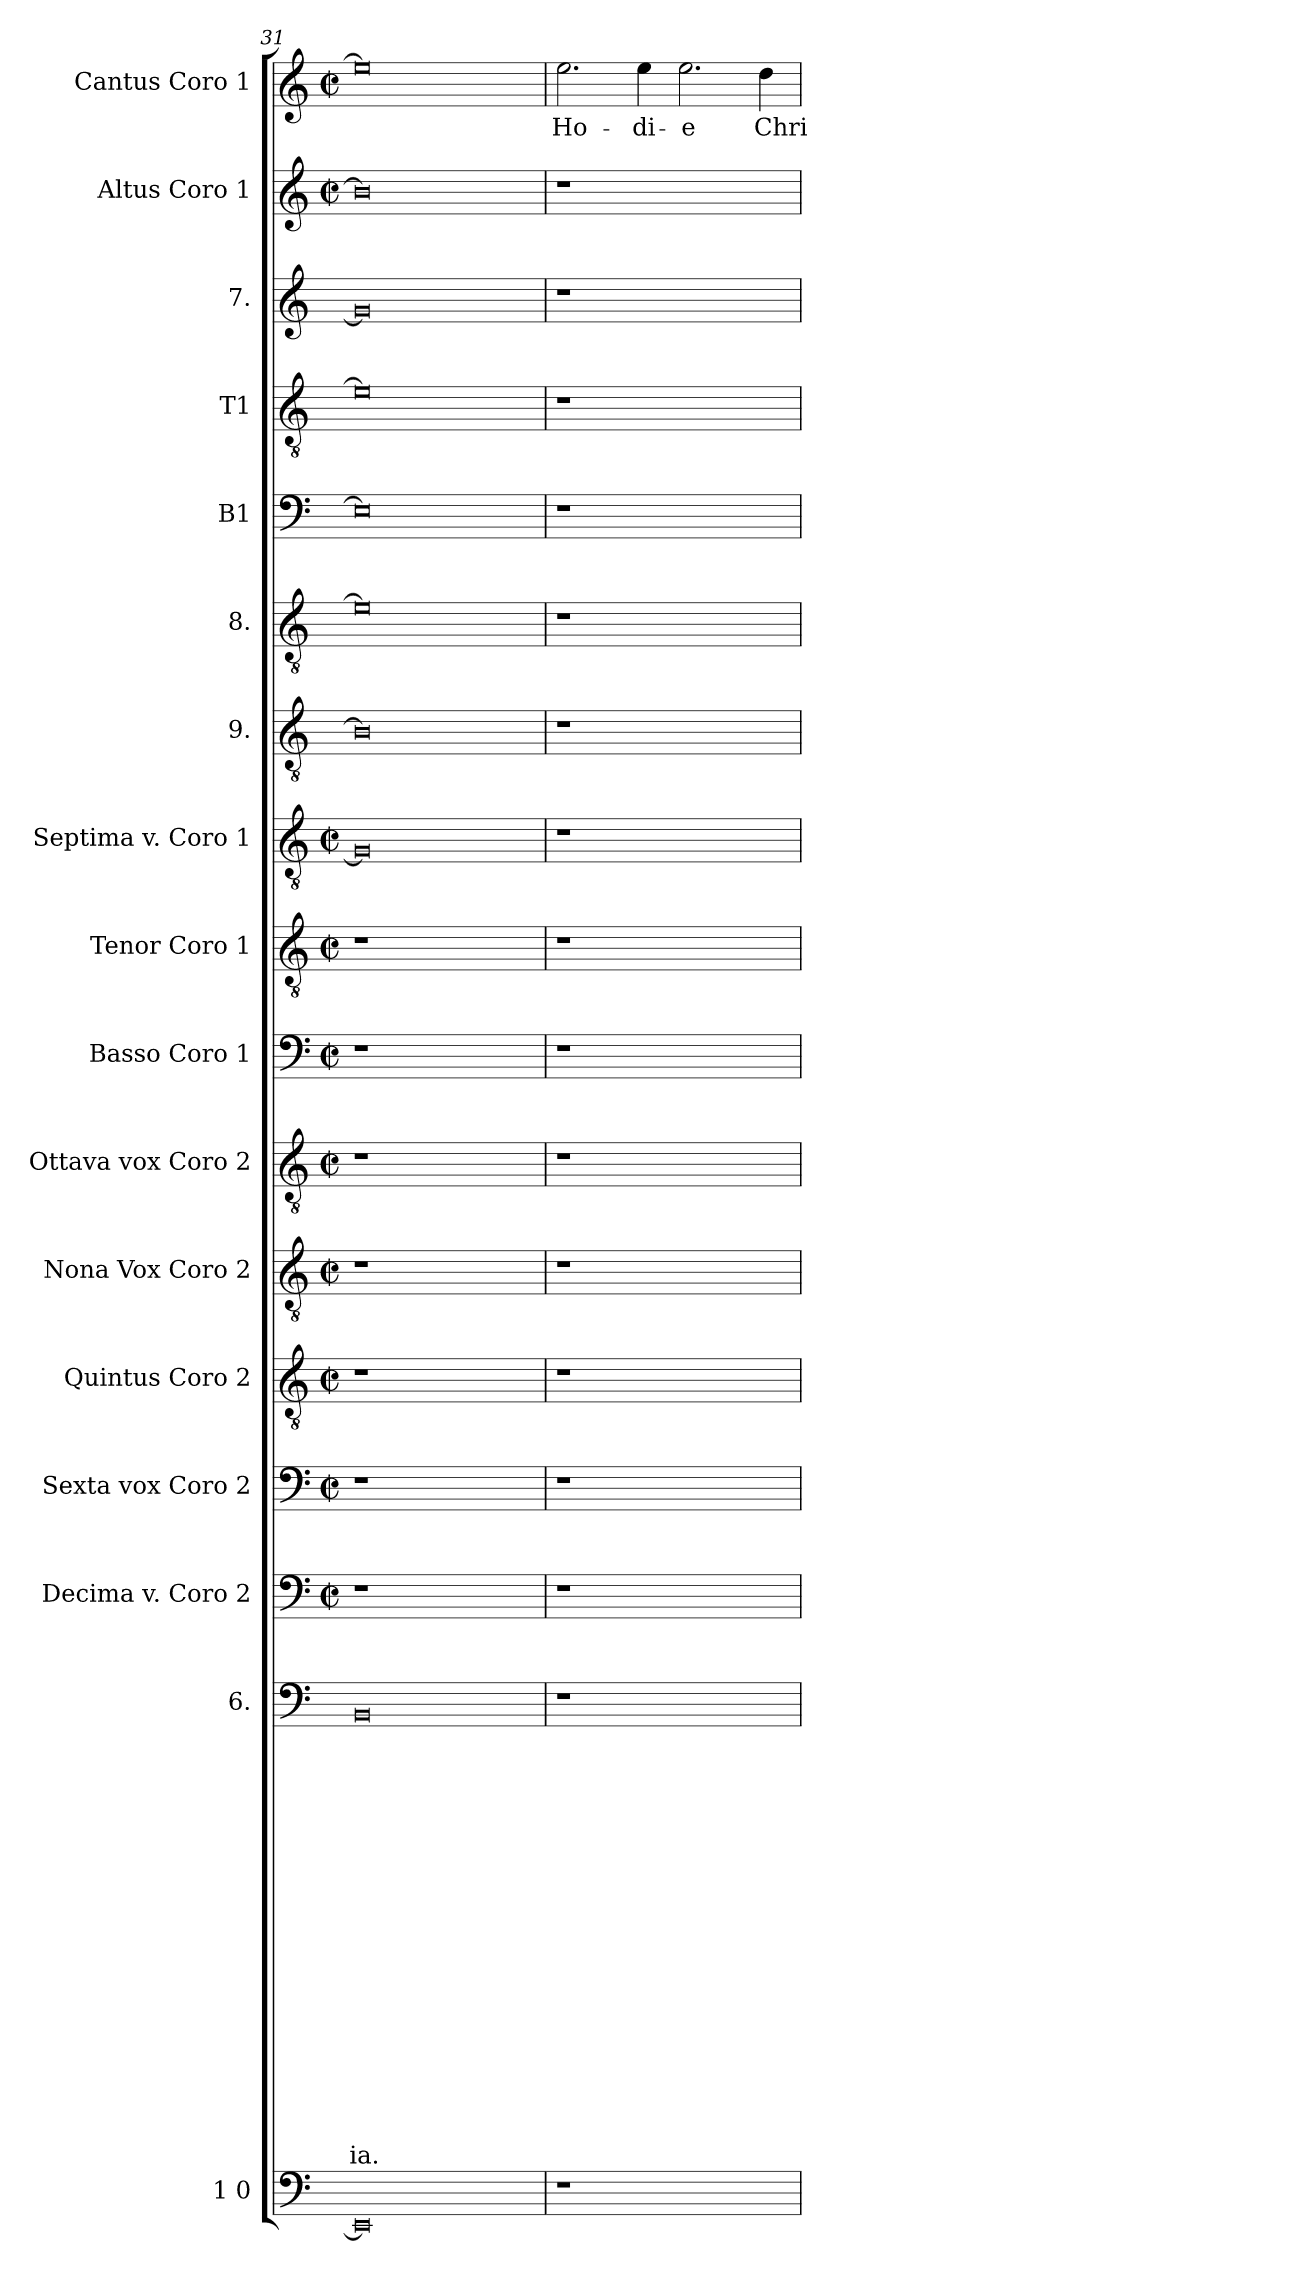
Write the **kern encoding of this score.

**kern	**text	**kern	**text	**text	**text	**text	**text	**text	**text	**text	**text	**text	**text	**text	**text	**text	**text	**text	**text	**text	**kern	**kern	**kern	**kern	**kern	**kern	**kern	**kern	**text	**kern	**text	**kern	**text	**kern	**text	**kern	**text	**kern	**text	**kern	**text	**kern	**text
*part17	*part17	*part16	*part16	*part16	*part16	*part16	*part16	*part16	*part16	*part16	*part16	*part16	*part16	*part16	*part16	*part16	*part16	*part16	*part16	*part16	*part15	*part14	*part13	*part12	*part11	*part10	*part9	*part8	*part8	*part7	*part7	*part6	*part6	*part5	*part5	*part4	*part4	*part3	*part3	*part2	*part2	*part1	*part1
*staff17	*staff17	*staff16	*staff16	*staff16	*staff16	*staff16	*staff16	*staff16	*staff16	*staff16	*staff16	*staff16	*staff16	*staff16	*staff16	*staff16	*staff16	*staff16	*staff16	*staff16	*staff15	*staff14	*staff13	*staff12	*staff11	*staff10	*staff9	*staff8	*staff8	*staff7	*staff7	*staff6	*staff6	*staff5	*staff5	*staff4	*staff4	*staff3	*staff3	*staff2	*staff2	*staff1	*staff1
*I"1 0	*	*I"6.	*	*	*	*	*	*	*	*	*	*	*	*	*	*	*	*	*	*	*I"Decima v. Coro 2	*I"Sexta vox Coro 2	*I"Quintus Coro 2	*I"Nona Vox Coro 2	*I"Ottava vox Coro 2	*I"Basso Coro 1	*I"Tenor Coro 1	*I"Septima v. Coro 1	*	*I"9.	*	*I"8.	*	*I"B1	*	*I"T1	*	*I"7.	*	*I"Altus Coro 1	*	*I"Cantus Coro 1	*
*	*	*	*	*	*	*	*	*	*	*	*	*	*	*	*	*	*	*	*	*	*	*	*	*	*	*	*	*	*	*	*	*	*	*I'B1	*	*I'T1	*	*	*	*I'A	*	*I'C	*
*clefF4	*	*clefF4	*	*	*	*	*	*	*	*	*	*	*	*	*	*	*	*	*	*	*clefF4	*clefF4	*clefGv2	*clefGv2	*clefGv2	*clefF4	*clefGv2	*clefGv2	*	*clefGv2	*	*clefGv2	*	*clefF4	*	*clefGv2	*	*clefG2	*	*clefG2	*	*clefG2	*
*k[]	*	*k[]	*	*	*	*	*	*	*	*	*	*	*	*	*	*	*	*	*	*	*k[]	*k[]	*k[]	*k[]	*k[]	*k[]	*k[]	*k[]	*	*k[]	*	*k[]	*	*k[]	*	*k[]	*	*k[]	*	*k[]	*	*k[]	*
*C:	*	*C:	*	*	*	*	*	*	*	*	*	*	*	*	*	*	*	*	*	*	*C:	*C:	*C:	*C:	*C:	*C:	*C:	*C:	*	*C:	*	*C:	*	*C:	*	*C:	*	*C:	*	*C:	*	*C:	*
*	*	*	*	*	*	*	*	*	*	*	*	*	*	*	*	*	*	*	*	*	*M2/2	*M2/2	*M2/2	*M2/2	*M2/2	*M2/2	*M2/2	*M2/2	*	*	*	*	*	*	*	*	*	*	*	*M2/2	*	*M2/2	*
*	*	*	*	*	*	*	*	*	*	*	*	*	*	*	*	*	*	*	*	*	*met(c|)	*met(c|)	*met(c|)	*met(c|)	*met(c|)	*met(c|)	*met(c|)	*met(c|)	*	*	*	*	*	*	*	*	*	*	*	*met(c|)	*	*met(c|)	*
=31	=31	=31	=31	=31	=31	=31	=31	=31	=31	=31	=31	=31	=31	=31	=31	=31	=31	=31	=31	=31	=31	=31	=31	=31	=31	=31	=31	=31	=31	=31	=31	=31	=31	=31	=31	=31	=31	=31	=31	=31	=31	=31	=31
!	!	!	!	!	!	!	!	!	!	!	!	!	!	!	!	!	!	!	!	!LO:LY:b	!	!	!	!	!	!	!	!	!	!	!	!	!	!	!	!	!	!	!	!	!	!	!
0EE]	.	0BB	.	.	.	.	.	.	.	.	.	.	.	.	.	.	.	.	.	-ia.	1r	1r	1r	1r	1r	1r	1r	0G#]	.	0B]	.	0e]	.	0E]	.	0e]	.	0g#]	.	0b]	.	0ee]	.
.	.	.	.	.	.	.	.	.	.	.	.	.	.	.	.	.	.	.	.	.	1ryy	1ryy	1ryy	1ryy	1ryy	1ryy	1ryy	.	.	.	.	.	.	.	.	.	.	.	.	.	.	.	.
!!LO:PB:g=z
=32!	=32!	=32!	=32!	=32!	=32!	=32!	=32!	=32!	=32!	=32!	=32!	=32!	=32!	=32!	=32!	=32!	=32!	=32!	=32!	=32!	=32!	=32!	=32!	=32!	=32!	=32!	=32!	=32!	=32!	=32!	=32!	=32!	=32!	=32!	=32!	=32!	=32!	=32!	=32!	=32!	=32!	=32!	=32!
!	!	!	!	!	!	!	!	!	!	!	!	!	!	!	!	!	!	!	!	!	!	!	!	!	!	!	!	!	!	!	!	!	!	!	!	!	!	!	!	!	!	!	!LO:LY:b
1r	.	1r	.	.	.	.	.	.	.	.	.	.	.	.	.	.	.	.	.	.	1r	1r	1r	1r	1r	1r	1r	1r	.	1r	.	1r	.	1r	.	1r	.	1r	.	1r	.	2.ee\	Ho-
!	!	!	!	!	!	!	!	!	!	!	!	!	!	!	!	!	!	!	!	!	!	!	!	!	!	!	!	!	!	!	!	!	!	!	!	!	!	!	!	!	!	!	!LO:LY:b
.	.	.	.	.	.	.	.	.	.	.	.	.	.	.	.	.	.	.	.	.	.	.	.	.	.	.	.	.	.	.	.	.	.	.	.	.	.	.	.	.	.	4ee\	-di-
!	!	!	!	!	!	!	!	!	!	!	!	!	!	!	!	!	!	!	!	!	!	!	!	!	!	!	!	!	!	!	!	!	!	!	!	!	!	!	!	!	!	!	!LO:LY:b
1ryy	.	1ryy	.	.	.	.	.	.	.	.	.	.	.	.	.	.	.	.	.	.	1ryy	1ryy	1ryy	1ryy	1ryy	1ryy	1ryy	1ryy	.	1ryy	.	1ryy	.	1ryy	.	1ryy	.	1ryy	.	1ryy	.	2.ee\	-e
!	!	!	!	!	!	!	!	!	!	!	!	!	!	!	!	!	!	!	!	!	!	!	!	!	!	!	!	!	!	!	!	!	!	!	!	!	!	!	!	!	!	!	!LO:LY:b
.	.	.	.	.	.	.	.	.	.	.	.	.	.	.	.	.	.	.	.	.	.	.	.	.	.	.	.	.	.	.	.	.	.	.	.	.	.	.	.	.	.	4dd\	Chri-
=	=	=	=	=	=	=	=	=	=	=	=	=	=	=	=	=	=	=	=	=	=	=	=	=	=	=	=	=	=	=	=	=	=	=	=	=	=	=	=	=	=	=	=
*-	*-	*-	*-	*-	*-	*-	*-	*-	*-	*-	*-	*-	*-	*-	*-	*-	*-	*-	*-	*-	*-	*-	*-	*-	*-	*-	*-	*-	*-	*-	*-	*-	*-	*-	*-	*-	*-	*-	*-	*-	*-	*-	*-
